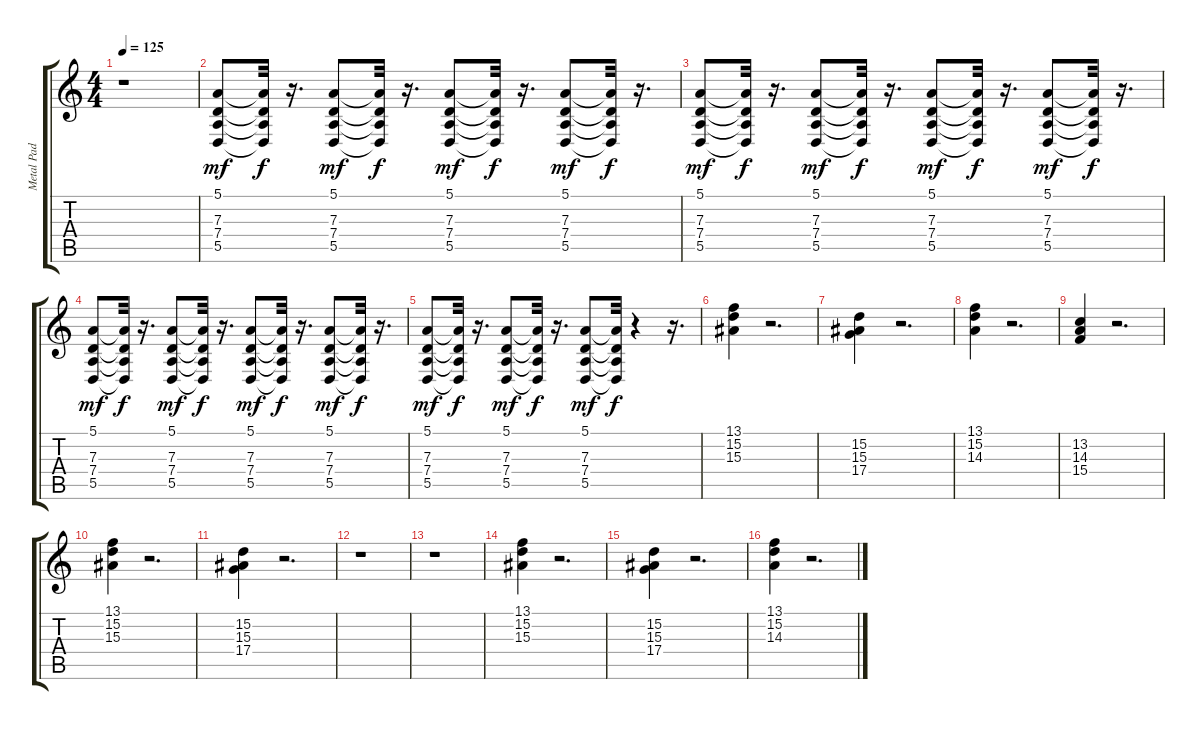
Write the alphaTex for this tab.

\track ("Metal Pad " "Metal Pad ") {instrument pad6metallic}
\staff {score tabs}
\tuning (E4 B3 G3 D3 A2 E2) {hide}
\ts (4 4)
\tempo 125
\clef g2
\ks c
r.1{dy f} |
(5.1 7.3 7.4 5.5).8{dy mf} (5.1{t} 7.3{t} 7.4{t} 5.5{t}).32{dy f} r.16{d} (5.1 7.3 7.4 5.5).8{dy mf} (5.1{t} 7.3{t} 7.4{t} 5.5{t}).32{dy f} r.16{d} (5.1 7.3 7.4 5.5).8{dy mf} (5.1{t} 7.3{t} 7.4{t} 5.5{t}).32{dy f} r.16{d} (5.1 7.3 7.4 5.5).8{dy mf} (5.1{t} 7.3{t} 7.4{t} 5.5{t}).32{dy f} r.16{d} |
(5.1 7.3 7.4 5.5).8{dy mf} (5.1{t} 7.3{t} 7.4{t} 5.5{t}).32{dy f} r.16{d} (5.1 7.3 7.4 5.5).8{dy mf} (5.1{t} 7.3{t} 7.4{t} 5.5{t}).32{dy f} r.16{d} (5.1 7.3 7.4 5.5).8{dy mf} (5.1{t} 7.3{t} 7.4{t} 5.5{t}).32{dy f} r.16{d} (5.1 7.3 7.4 5.5).8{dy mf} (5.1{t} 7.3{t} 7.4{t} 5.5{t}).32{dy f} r.16{d} |
(5.1 7.3 7.4 5.5).8{dy mf} (5.1{t} 7.3{t} 7.4{t} 5.5{t}).32{dy f} r.16{d} (5.1 7.3 7.4 5.5).8{dy mf} (5.1{t} 7.3{t} 7.4{t} 5.5{t}).32{dy f} r.16{d} (5.1 7.3 7.4 5.5).8{dy mf} (5.1{t} 7.3{t} 7.4{t} 5.5{t}).32{dy f} r.16{d} (5.1 7.3 7.4 5.5).8{dy mf} (5.1{t} 7.3{t} 7.4{t} 5.5{t}).32{dy f} r.16{d} |
(5.1 7.3 7.4 5.5).8{dy mf} (5.1{t} 7.3{t} 7.4{t} 5.5{t}).32{dy f} r.16{d} (5.1 7.3 7.4 5.5).8{dy mf} (5.1{t} 7.3{t} 7.4{t} 5.5{t}).32{dy f} r.16{d} (5.1 7.3 7.4 5.5).8{dy mf} (5.1{t} 7.3{t} 7.4{t} 5.5{t}).32{dy f} r.4 r.16{d} |
(13.1 15.2 15.3).4 r.2{d} |
(15.2 15.3 17.4).4 r.2{d} |
(13.1 15.2 14.3).4 r.2{d} |
(13.2 14.3 15.4).4 r.2{d} |
(13.1 15.2 15.3).4 r.2{d} |
(15.2 15.3 17.4).4 r.2{d} |
r.1 |
r.1 |
(13.1 15.2 15.3).4 r.2{d} |
(15.2 15.3 17.4).4 r.2{d} |
(13.1 15.2 14.3).4 r.2{d}
